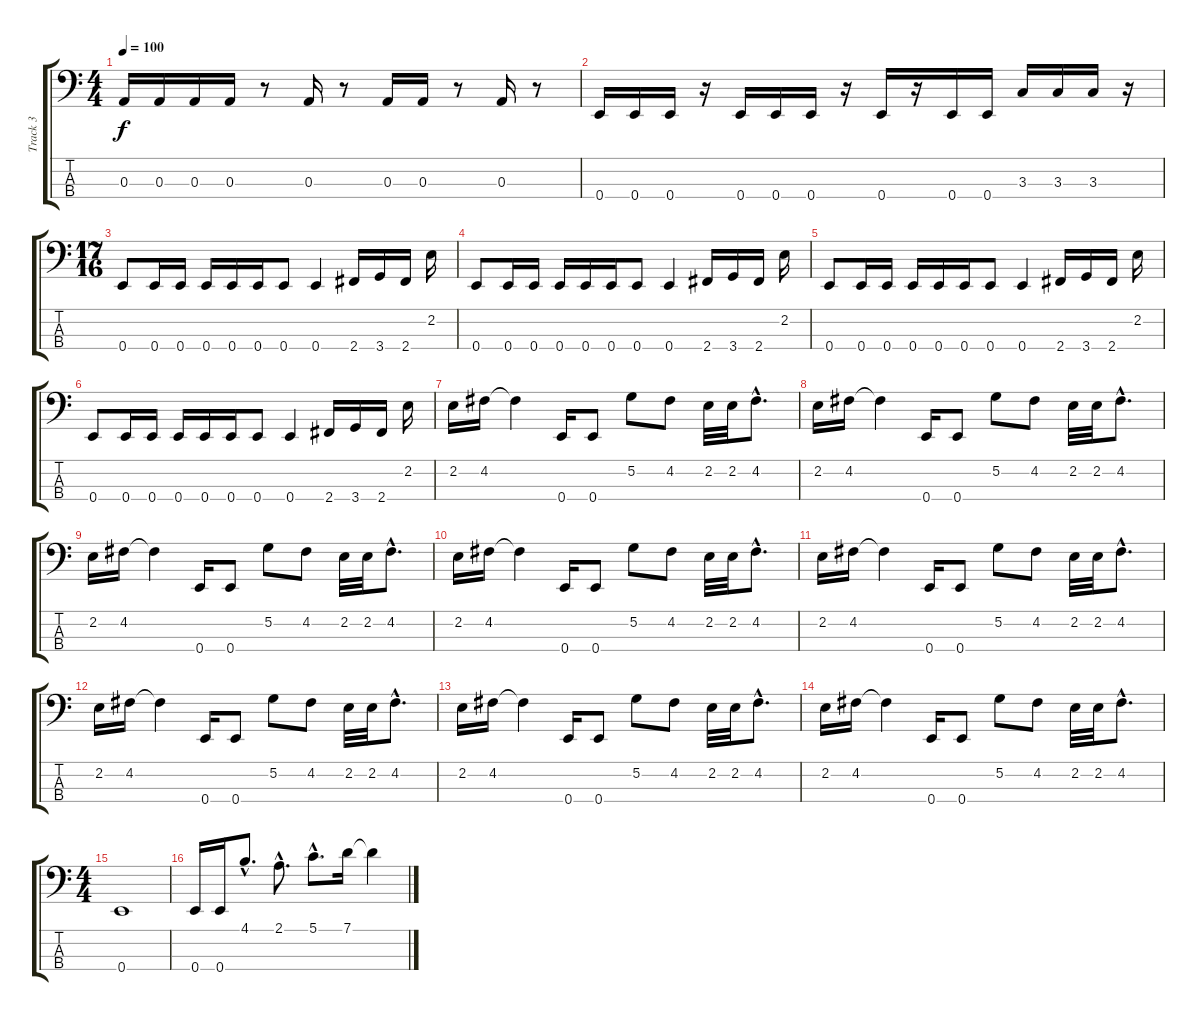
\track ("Track 3" "Track 3") {instrument electricbassfinger}
\staff {score tabs}
\tuning (G2 D2 A1 E1) {hide}
\ts (4 4)
\tempo 100
\clef f4
\ks c
0.3.16{dy f} 0.3.16 0.3.16 0.3.16 r.8 0.3.16 r.8 0.3.16 0.3.16 r.8 0.3.16 r.8 |
0.4.16 0.4.16 0.4.16 r.16 0.4.16 0.4.16 0.4.16 r.16 0.4.16 r.16 0.4.16 0.4.16 3.3.16 3.3.16 3.3.16 r.16 |
\ts (17 16)
0.4.8 0.4.16 0.4.16 0.4.16 0.4.16 0.4.16 0.4.8 0.4.4 2.4.16 3.4.16 2.4.16 2.2.16 |
0.4.8 0.4.16 0.4.16 0.4.16 0.4.16 0.4.16 0.4.8 0.4.4 2.4.16 3.4.16 2.4.16 2.2.16 |
0.4.8 0.4.16 0.4.16 0.4.16 0.4.16 0.4.16 0.4.8 0.4.4 2.4.16 3.4.16 2.4.16 2.2.16 |
0.4.8 0.4.16 0.4.16 0.4.16 0.4.16 0.4.16 0.4.8 0.4.4 2.4.16 3.4.16 2.4.16 2.2.16 |
2.2.16 4.2.16 4.2{t}.4 0.4.16 0.4.8 5.2.8 4.2.8 2.2.32 2.2.32 4.2{hac}.8{d} |
2.2.16 4.2.16 4.2{t}.4 0.4.16 0.4.8 5.2.8 4.2.8 2.2.32 2.2.32 4.2{hac}.8{d} |
2.2.16 4.2.16 4.2{t}.4 0.4.16 0.4.8 5.2.8 4.2.8 2.2.32 2.2.32 4.2{hac}.8{d} |
2.2.16 4.2.16 4.2{t}.4 0.4.16 0.4.8 5.2.8 4.2.8 2.2.32 2.2.32 4.2{hac}.8{d} |
2.2.16 4.2.16 4.2{t}.4 0.4.16 0.4.8 5.2.8 4.2.8 2.2.32 2.2.32 4.2{hac}.8{d} |
2.2.16 4.2.16 4.2{t}.4 0.4.16 0.4.8 5.2.8 4.2.8 2.2.32 2.2.32 4.2{hac}.8{d} |
2.2.16 4.2.16 4.2{t}.4 0.4.16 0.4.8 5.2.8 4.2.8 2.2.32 2.2.32 4.2{hac}.8{d} |
2.2.16 4.2.16 4.2{t}.4 0.4.16 0.4.8 5.2.8 4.2.8 2.2.32 2.2.32 4.2{hac}.8{d} |
\ts (4 4)
0.4.1 |
0.4.16 0.4.16 4.1{hac}.8{d} 2.1{hac}.8{d} 5.1{hac}.8{d} 7.1.16 7.1{t}.4
